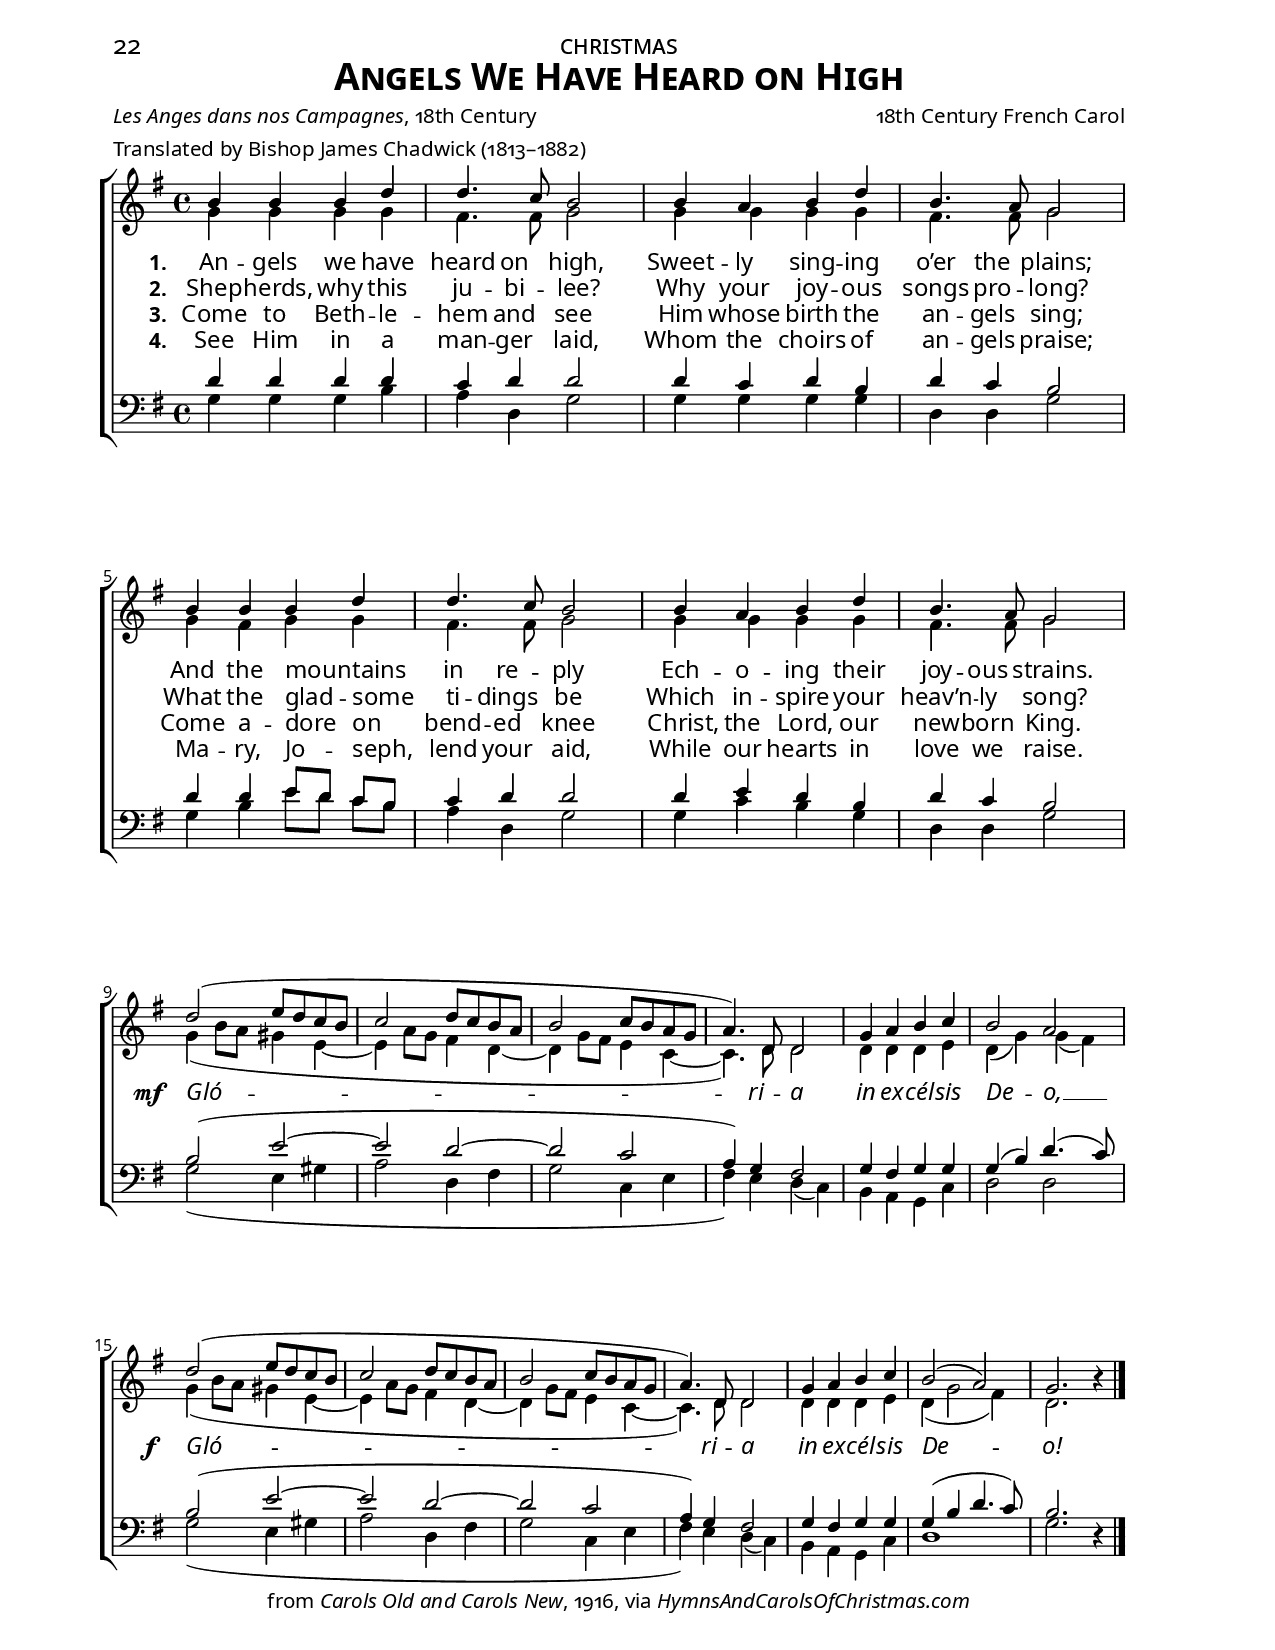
\version "2.24.0"
\include "util.ly"
\header {
  title = \markup{\override #'(font-name . "Garamond Premier Pro Semibold"){ \abs-fontsize #18 \smallCapsOldStyle"Angels We Have Heard on High"}}
  poet = \markup\concat{\italic"Les Anges dans nos Campagnes" \oldStyleNum", 18th Century"}
  meter = \markup\oldStyleNum"Translated by Bishop James Chadwick (1813–1882)"
  composer = \markup\oldStyleNum"18th Century French Carol"
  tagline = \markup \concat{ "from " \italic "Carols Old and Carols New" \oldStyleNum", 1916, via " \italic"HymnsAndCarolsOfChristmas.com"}
}
\paper {
  paper-height = 11\in
  paper-width = 8.5\in
  indent = 0\in
  %system-system-spacing = #'((basic-distance . 10) (padding . 0))
  %system-system-spacing =
  %  #'((basic-distance . 0)
  %     (minimum-distance . 0)
  %     (padding . -0.35)
  %     (stretchability . 100))
  ragged-last-bottom = ##f
  ragged-bottom = ##f
  two-sided = ##t
  inner-margin = 1\in
  outer-margin = 0.75\in
  top-margin = 0.26\in
  bottom-margin = 0.25\in
  first-page-number = #022
  print-first-page-number = ##t
  headerLine = \markup{\override #'(font-name . "Garamond Premier Pro") \smallCapsOldStyle"christmas"}
  oddHeaderMarkup = \markup\fill-line{
     \override #'(font-name . "Garamond Premier Pro")\abs-fontsize #12.5
     \combine 
        \fill-line{"" \if \should-print-page-number
        \oldStylePageNum""
        }
        \fill-line{\headerLine}
  }
  evenHeaderMarkup = \markup {
     \override #'(font-name . "Garamond Premier Pro")\abs-fontsize #12.5
     \combine
        \if \should-print-page-number
        \oldStylePageNum""
        \fill-line{\headerLine}
  }
}
#(set-global-staff-size 18) \paper{ #(define fonts (make-pango-font-tree "Garamond Premier Pro" "Garamond Premier Pro" "Garamond Premier Pro" (/ 18 20))) }
global = {
  \key g \major
  \time 4/4
  \autoBeamOff
  \override DynamicLineSpanner.staff-padding = #0.0
  \override DynamicLineSpanner.Y-extent = #'(1 . -0.5)
}

sopMusic = \relative c'' {
  b4 b b d |
  d4. c8 b2 |
  b4 a b d |
  b4. a8 g2 |

  b4 b b d |
  d4. c8 b2 |
  b4 a b d |
  b4. a8 g2 |
  
  \break
  d'2( e8[ d c b] |
  c2 d8[ c b a] |
  b2 c8[ b a g] |
  a4.) d,8 d2 |
  
  g4 a b c |
  b2 a | \break
  d2( e8[ d c b] |
  c2 d8[ c b a] |
  
  b2 c8[ b a g] |
  a4.) d,8 d2 |
  g4 a b c |
  b2( a) |
  g2. b4\rest \bar "|."
}
sopWords = \lyricmode {
  
}

altoMusic = \relative c'' {
  g4 g g g |
  fis4. fis8 g2 |
  g4 g g g |
  fis4. fis8 g2 |
  
  g4 fis g g |
  fis4. fis8 g2 |
  g4 g g g |
  fis4. fis8 g2 |

  g4( b8[ a] gis4 e~ |
  e a8[ g] fis4 d~ |
  d g8[ fis] e4 c~ |
  c4.) d8 d2 |
  
  d4 d d e |
  d( g) g( fis) |
  g4( b8[ a] gis4 e~ |
  e a8[ g] fis4 d~ |
  
  d g8[ fis] e4 c~ |
  c4.) d8 d2 |
  d4 d d e |
  d( g2 fis4) |
  d2. s4 \bar "|."
}
altoWords = {
  \dropLyricsV
  \lyricmode {
    \set stanza = #"1. "
    An -- gels we have heard on high,
    Sweet -- ly sing -- ing o’er the plains;
    And the moun -- tains in re -- ply
    Ech -- o -- ing their joy -- ous strains.
  }
  \raiseLyrics
  \set stanza = \markup\dynamic"mf  "
  \lyricmode {
    \markup\italic Gló -- \markup\italic ri -- \markup\italic a \markup\italic in \markup\italic ex -- \markup\italic cél -- \markup\italic sis \markup\italic De -- \markup\italic o, __
  }
  \set stanza = \markup\dynamic"f   "
  \lyricmode {
    \markup\italic Gló -- \markup\italic ri -- \markup\italic a \markup\italic in \markup\italic ex -- \markup\italic cél -- \markup\italic sis \markup\italic De -- \markup\italic o!
  }
}
altoWordsII = \lyricmode {
  \dropLyricsV
  \set stanza = #"2. "
  Shep -- herds, why this ju -- bi -- lee?
  Why your joy -- ous songs pro -- long?
  What the glad -- some ti -- dings be
  Which in -- spire your heav’n -- ly song?
}
altoWordsIII = \lyricmode {
  \dropLyricsV
  \set stanza = #"3. "
  Come to Beth -- le -- hem and see
  Him whose birth the an -- gels sing;
  Come a -- dore on bend -- ed knee
  Christ, the Lord, our new -- born King.
}
altoWordsIV = \lyricmode {
  \dropLyricsV
  \set stanza = #"4. "
  See Him in a man -- ger laid,
  Whom the choirs of an -- gels praise;
  Ma -- ry, Jo -- seph, lend your aid,
  While our hearts in love we raise.
}

tenorMusic = \relative c' {
  d4 d d d |
  c d d2 |
  d4 c d b |
  d c b2 |
  
  d4 d e8[ d] c[ b] 
  c4 d d2 |
  d4 e d b |
  d c b2 |
  
  b2( e~ |
  e d~ |
  d c |
  a4) g fis2 |
  
  g4 fis g g |
  g( b) d4.( c8) |
  b2( e~ |
  e d~ |
  
  d c |
  a4) g fis2 |
  g4 fis g g |
  g( b d4. c8) |
  b2. s4 \bar "|."
}
tenorWords = \lyricmode {

}

bassMusic = \relative c' {
  g4 g g b |
  a d, g2 |
  g4 g g g |
  d d g2 |
  
  g4 b e8[ d] c[ b] |
  a4 d, g2 |
  g4 c b g |
  d d g2 |
  
  g2( e4 gis |
  a2 d,4 fis |
  g2 c,4 e |
  fis) e d( c) |
  
  b a g c |
  d2 d |
  g2( e4 gis |
  a2 d,4 fis |
  
  g2 c,4 e |
  fis) e d( c) |
  b a g c |
  d1 |
  g2. d4\rest \bar "|."
}
bassWords = \lyricmode {

}

\score {
  <<
   \new ChoirStaff <<
%    \new Lyrics = sopranos \with { \override VerticalAxisGroup.nonstaff-relatedstaff-spacing = #'((basic-distance . 1)) }
    \new Staff = women <<
      \new Voice = "sopranos" { \voiceOne << \global \sopMusic >> }
      \new Voice = "altos" { \voiceTwo << \global \altoMusic >> }
    >>
   \new Staff = men <<
      \clef bass
      \new Voice = "tenors" { \voiceOne << \global \tenorMusic >> }
      \new Voice = "basses" { \voiceTwo << \global \bassMusic >> }
    >>
    \new Lyrics \with { alignAboveContext = #"women" } \lyricsto "tenors" \sopWords
    \new Lyrics = "altosIV"  \with { alignBelowContext = #"women" } \lyricsto "tenors" \altoWordsIV
    \new Lyrics = "altosIII"  \with { alignBelowContext = #"women" } \lyricsto "tenors" \altoWordsIII
    \new Lyrics = "altosII"  \with { alignBelowContext = #"women" } \lyricsto "tenors" \altoWordsII
    \new Lyrics = "altos"  \with { alignBelowContext = #"women" } \lyricsto "tenors" \altoWords
    \new Lyrics \with { alignAboveContext = #"men" \override VerticalAxisGroup.nonstaff-relatedstaff-spacing = #'((basic-distance . 1)) } \lyricsto "tenors" \tenorWords
    \new Lyrics \with { alignBelowContext = #"men" \override VerticalAxisGroup.nonstaff-relatedstaff-spacing = #'((basic-distance . 1)) } \lyricsto "basses" \bassWords
  >>
%    \new PianoStaff << \new Staff { \new Voice { \pianoRH } } \new Staff { \clef "bass" \pianoLH } >>
  >>
  \layout {
  \context {
    \Lyrics
    \override LyricText.font-size = #1.3
  }
    \context {
      \Score
      \override SpacingSpanner.base-shortest-duration = #(ly:make-moment 1/2)
      \override SpacingSpanner.common-shortest-duration = #(ly:make-moment 1/2)
    }
    \context {
      % Remove all empty staves
      % \Staff \RemoveEmptyStaves \override VerticalAxisGroup.remove-first = ##t
    }
    \context {
      \Lyrics
      \override LyricText.X-offset = #center-on-word
    }
  }
}

